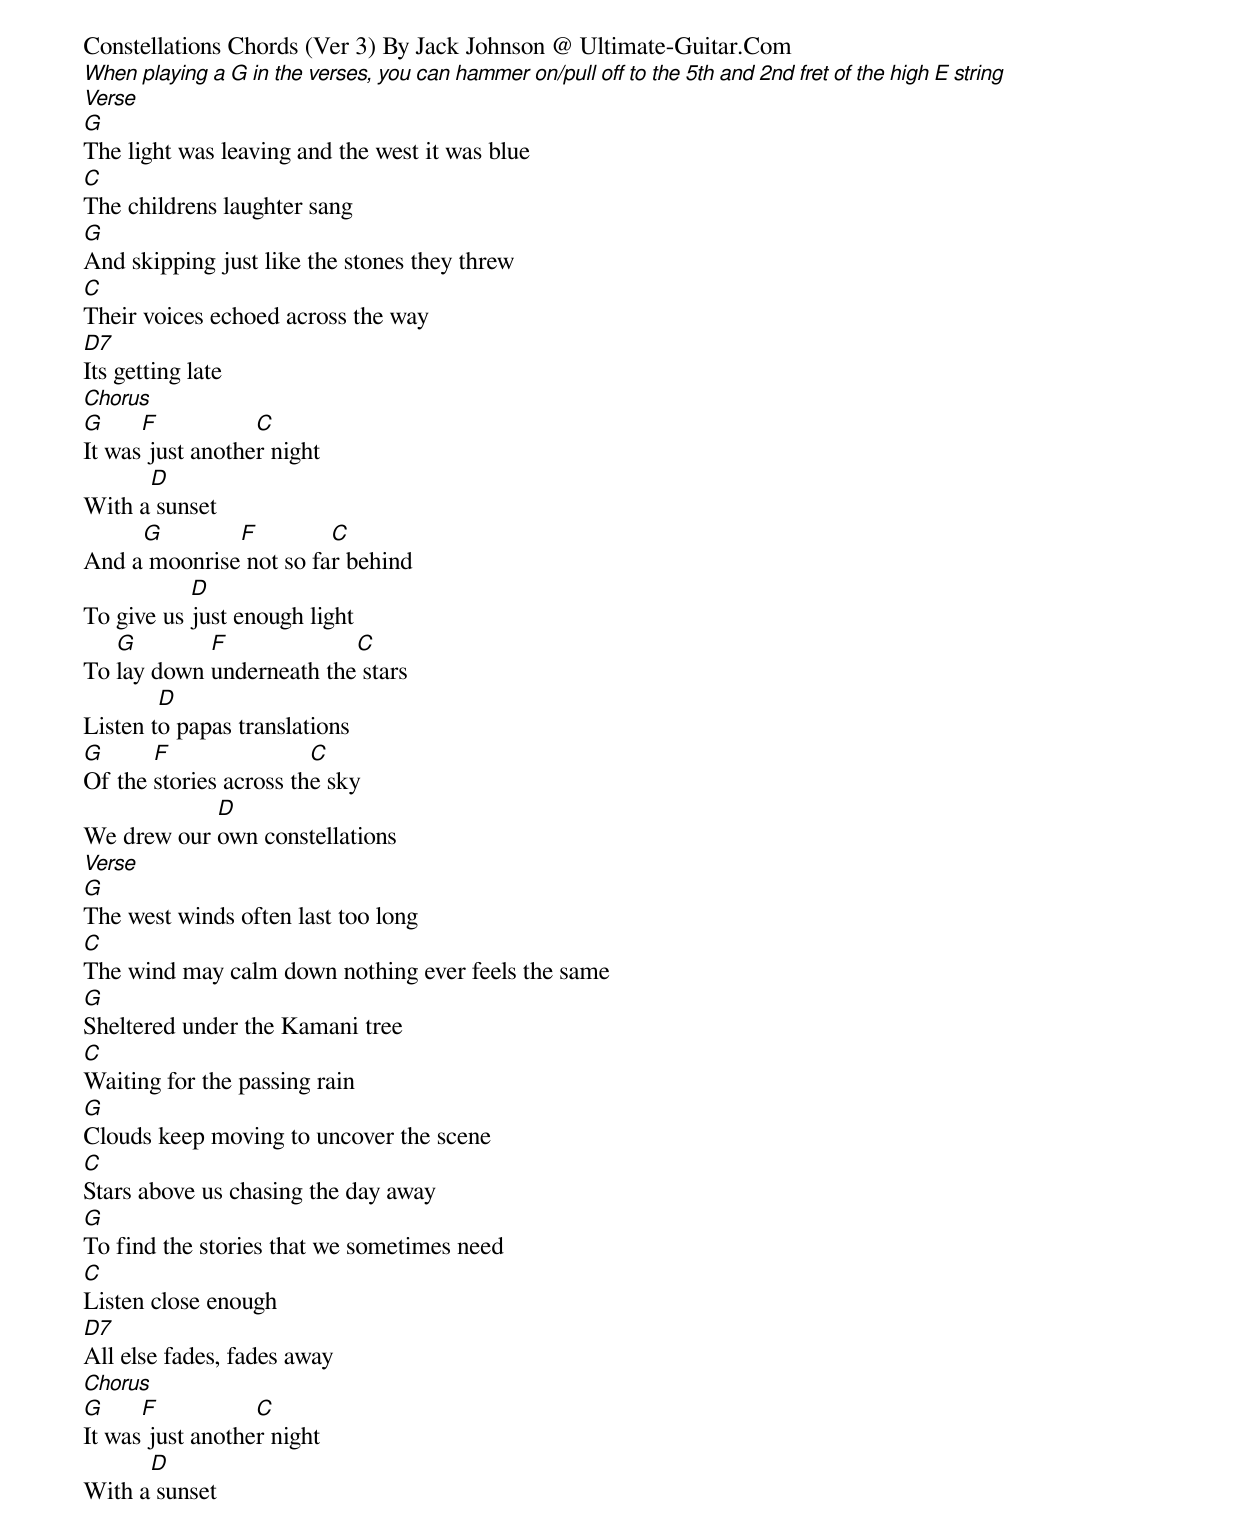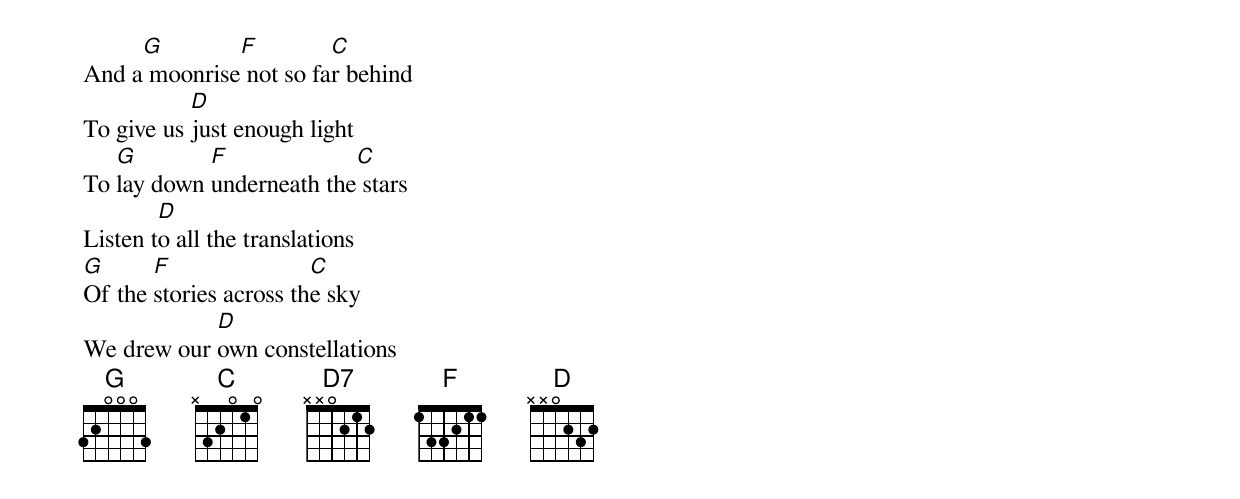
Constellations Chords (Ver 3) By Jack Johnson @ Ultimate-Guitar.Com
[When playing a G in the verses, you can hammer on/pull off to the 5th and 2nd fret of the high E string]
[Verse]
[G]The light was leaving and the west it was blue
[C]The childrens laughter sang
[G]And skipping just like the stones they threw
[C]Their voices echoed across the way
[D7]Its getting late
[Chorus]
[G]It was[F] just anothe[C]r night
With a[D] sunset
And a[G] moonrise[F] not so fa[C]r behind
To give us [D]just enough light
To [G]lay down [F]underneath the[C] stars
Listen t[D]o papas translations
[G]Of the [F]stories across th[C]e sky
We drew our [D]own constellations
[Verse]
[G]The west winds often last too long
[C]The wind may calm down nothing ever feels the same
[G]Sheltered under the Kamani tree
[C]Waiting for the passing rain
[G]Clouds keep moving to uncover the scene
[C]Stars above us chasing the day away
[G]To find the stories that we sometimes need
[C]Listen close enough
[D7]All else fades, fades away
[Chorus]
[G]It was[F] just anothe[C]r night
With a[D] sunset
And a[G] moonrise[F] not so fa[C]r behind
To give us [D]just enough light
To [G]lay down [F]underneath the[C] stars
Listen t[D]o all the translations
[G]Of the [F]stories across th[C]e sky
We drew our [D]own constellations
